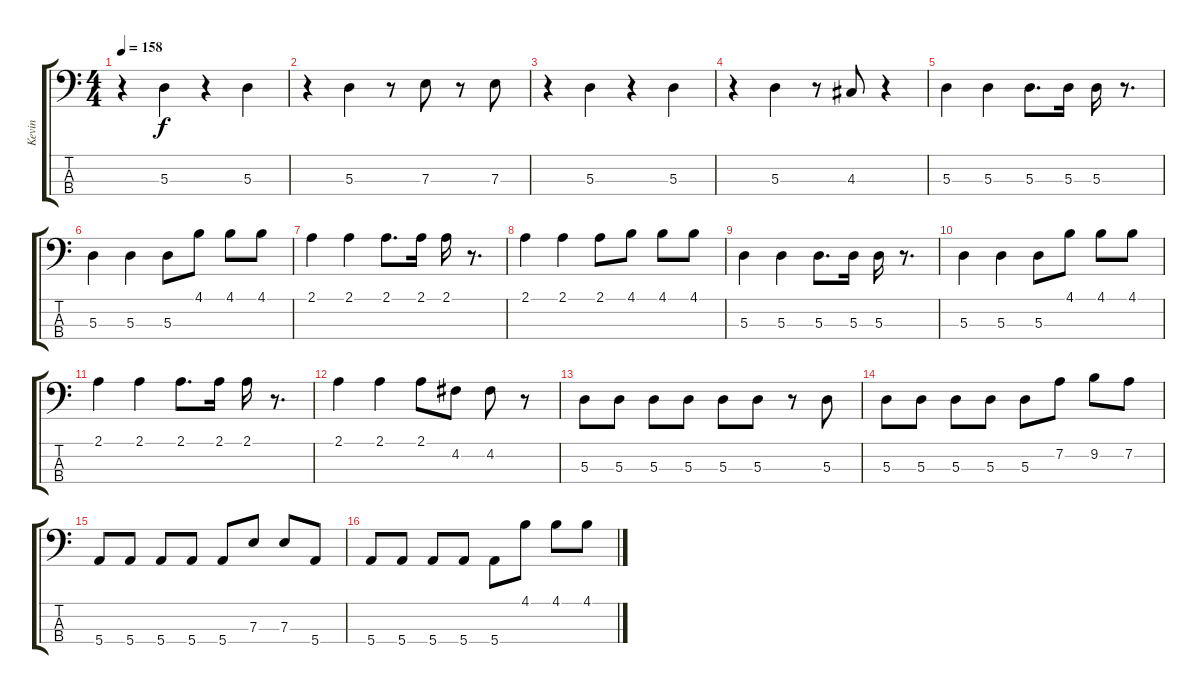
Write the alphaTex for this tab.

\track ("Kevin" "Kevin") {instrument electricbassfinger}
\staff {score tabs}
\tuning (G2 D2 A1 E1) {hide}
\ts (4 4)
\tempo 158
\clef f4
\ks c
r.4{dy f} 5.3.4 r.4 5.3.4 |
r.4 5.3.4 r.8 7.3.8 r.8 7.3.8 |
r.4 5.3.4 r.4 5.3.4 |
r.4 5.3.4 r.8 4.3.8 r.4 |
5.3.4 5.3.4 5.3.8{d} 5.3.16 5.3.16 r.8{d} |
5.3.4 5.3.4 5.3.8 4.1.8 4.1.8 4.1.8 |
2.1.4 2.1.4 2.1.8{d} 2.1.16 2.1.16 r.8{d} |
2.1.4 2.1.4 2.1.8 4.1.8 4.1.8 4.1.8 |
5.3.4 5.3.4 5.3.8{d} 5.3.16 5.3.16 r.8{d} |
5.3.4 5.3.4 5.3.8 4.1.8 4.1.8 4.1.8 |
2.1.4 2.1.4 2.1.8{d} 2.1.16 2.1.16 r.8{d} |
2.1.4 2.1.4 2.1.8 4.2.8 4.2.8 r.8 |
5.3.8 5.3.8 5.3.8 5.3.8 5.3.8 5.3.8 r.8 5.3.8 |
5.3.8 5.3.8 5.3.8 5.3.8 5.3.8 7.2.8 9.2.8 7.2.8 |
5.4.8 5.4.8 5.4.8 5.4.8 5.4.8 7.3.8 7.3.8 5.4.8 |
5.4.8 5.4.8 5.4.8 5.4.8 5.4.8 4.1.8 4.1.8 4.1.8
